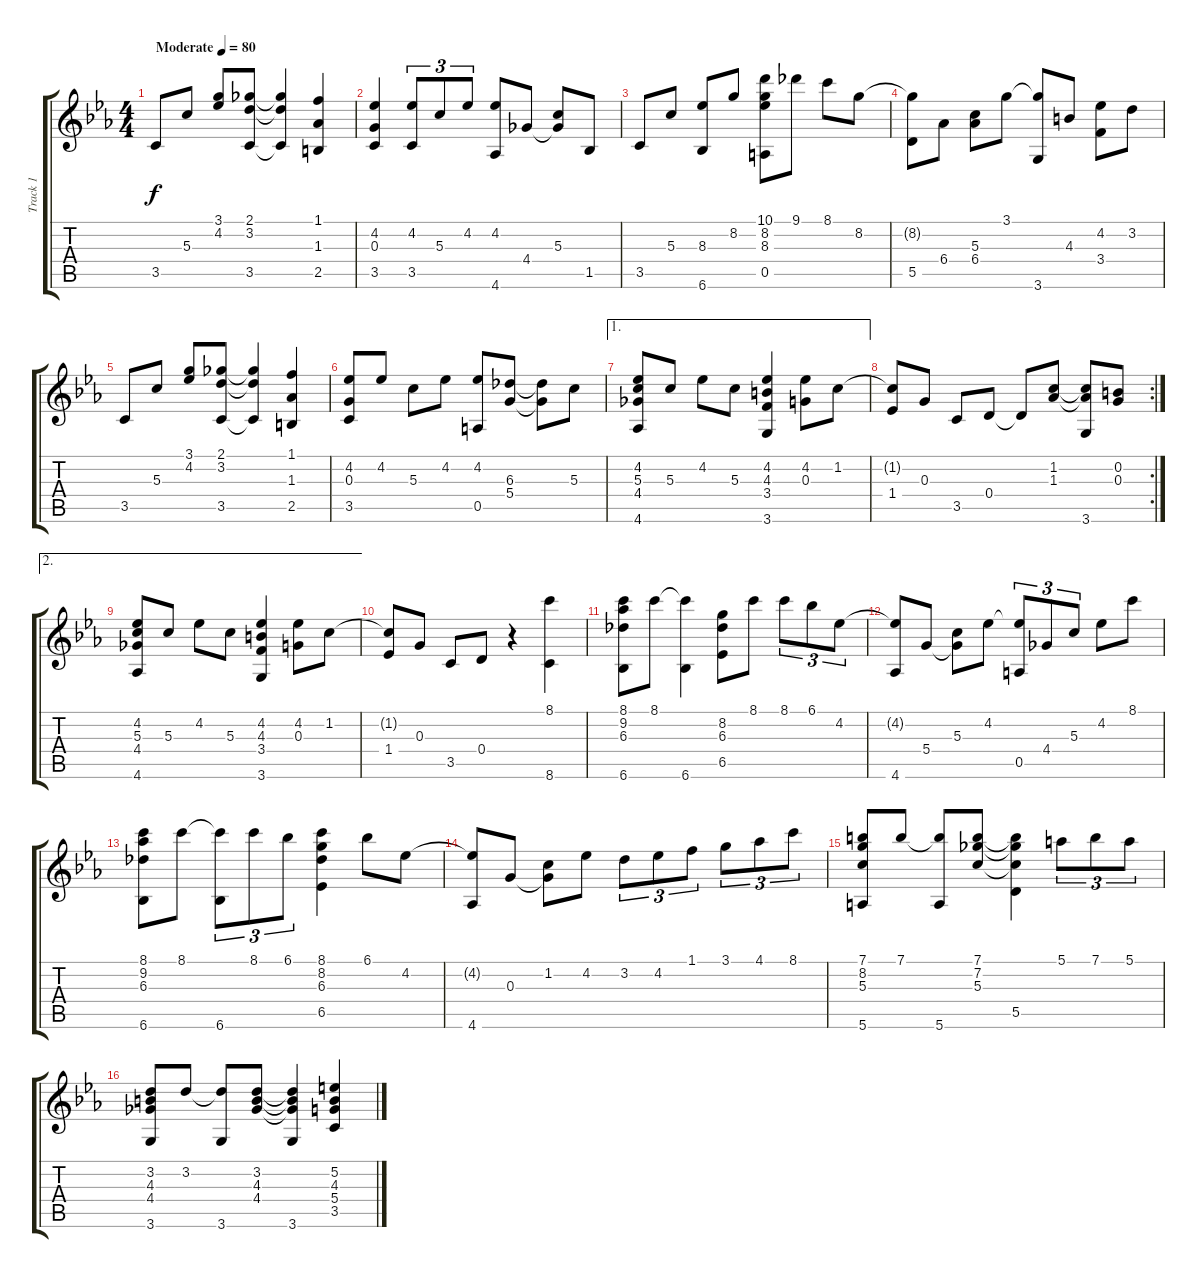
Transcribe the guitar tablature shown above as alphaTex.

\track ("Track 1" "Track 1") {instrument acousticguitarnylon}
\staff {score tabs}
\tuning (E4 B3 G3 D3 A2 E2) {hide}
\ts (4 4)
\tempo (80 "Moderate")
\clef g2
\ks eb
3.5.8{dy f instrument acousticguitarnylon} 5.3.8 (3.1 4.2).8 (2.1 3.2 3.5).8 (2.1{t} 3.2{t} 3.5{t}).4 (1.1 1.3 2.5).4 |
(4.2 0.3 3.5).4 (4.2 3.5).8{tu (3 2)} 5.3.8{tu (3 2)} 4.2.8{tu (3 2)} (4.2 4.6).8 4.4.8 (5.3 4.4{t}).8 1.5.8 |
3.5.8 5.3.8 (8.3 6.6).8 8.2.8 (10.1 8.2 8.3 0.5).8 9.1.8 8.1.8 8.2.8 |
(8.2{t} 5.5).8 6.4.8 (5.3 6.4).8 3.1.8 (3.1{t} 3.6).8 4.3.8 (4.2 3.4).8 3.2.8 |
3.5.8 5.3.8 (3.1 4.2).8 (2.1 3.2 3.5).8 (2.1{t} 3.2{t} 3.5{t}).4 (1.1 1.3 2.5).4 |
(4.2 0.3 3.5).8 4.2.8 5.3.8 4.2.8 (4.2 0.5).8 (6.3 5.4).8 (6.3{t} 5.4{t}).8 5.3.8 |
\ae 1
(4.2 5.3 4.4 4.6).8 5.3.8 4.2.8 5.3.8 (4.2 4.3 3.4 3.6).4 (4.2 0.3).8 1.2.8 |
\rc 2
(1.2{t} 1.4).8 0.3.8 3.5.8 0.4.8 0.4{t}.8 (1.2 1.3).8 (1.2{t} 1.3{t} 3.6).8 (0.2 0.3).8 |
\ae 2
(4.2 5.3 4.4 4.6).8 5.3.8 4.2.8 5.3.8 (4.2 4.3 3.4 3.6).4 (4.2 0.3).8 1.2.8 |
(1.2{t} 1.4).8 0.3.8 3.5.8 0.4.8 r.4 (8.1 8.6).4 |
(8.1 9.2 6.3 6.6).8 8.1.8 (8.1{t} 6.6).4 (8.2 6.3 6.5).8 8.1.8 8.1.8{tu (3 2)} 6.1.8{tu (3 2)} 4.2.8{tu (3 2)} |
(4.2{t} 4.6).8 5.4.8 (5.3 5.4{t}).8 4.2.8 (4.2{t} 0.5).8{tu (3 2)} 4.4.8{tu (3 2)} 5.3.8{tu (3 2)} 4.2.8 8.1.8 |
(8.1 9.2 6.3 6.6).8 8.1.8 (8.1{t} 6.6).8{tu (3 2)} 8.1.8{tu (3 2)} 6.1.8{tu (3 2)} (8.1 8.2 6.3 6.5).4 6.1.8 4.2.8 |
(4.2{t} 4.6).8 0.3.8 (1.2 0.3{t}).8 4.2.8 3.2.8{tu (3 2)} 4.2.8{tu (3 2)} 1.1.8{tu (3 2)} 3.1.8{tu (3 2)} 4.1.8{tu (3 2)} 8.1.8{tu (3 2)} |
(7.1 8.2 5.3 5.6).8 7.1.8 (7.1{t} 5.6).8 (7.1 7.2 5.3).8 (7.1{t} 7.2{t} 5.3{t} 5.5).4 5.1.8{tu (3 2)} 7.1.8{tu (3 2)} 5.1.8{tu (3 2)} |
(3.2 4.3 4.4 3.6).8 3.2.8 (3.2{t} 3.6).8 (3.2 4.3 4.4).8 (3.2{t} 4.3{t} 4.4{t} 3.6).4 (5.2 4.3 5.4 3.5).4
